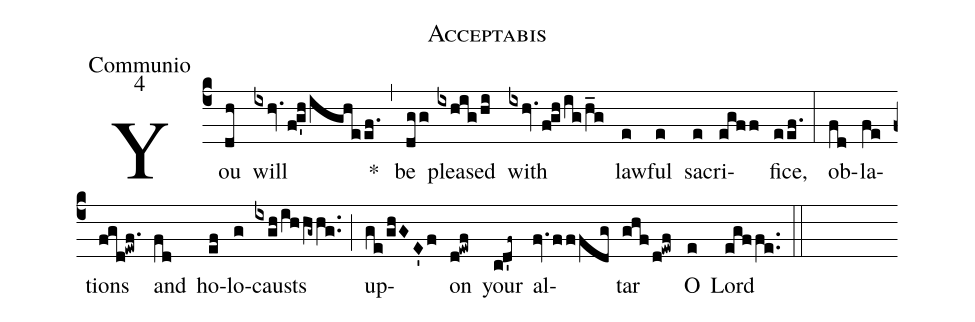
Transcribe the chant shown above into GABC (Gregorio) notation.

name:Acceptabis;
office-part:Communio;
mode:4;
%%
(c4) You(dh) will(ixhv.fg'h/igheef.) *(,) be(dgg) pleased(ixhig/hi) with(ixhv.fgh/ig/h_g) law(e)ful(e) sac(e)ri(egff)fice,(eef.) (:) ob(fd)la(fe)tions(fgd!ewf.) and(fd) ho(ef)lo(g)causts(ixgh/ihhg~hg..) (;) up(ge/ghGE'f)on(d!ewf) your(cd'f~) al(fv.fffdg)tar(ghfd!ewf) O(e) Lord(egffe..) (::)
